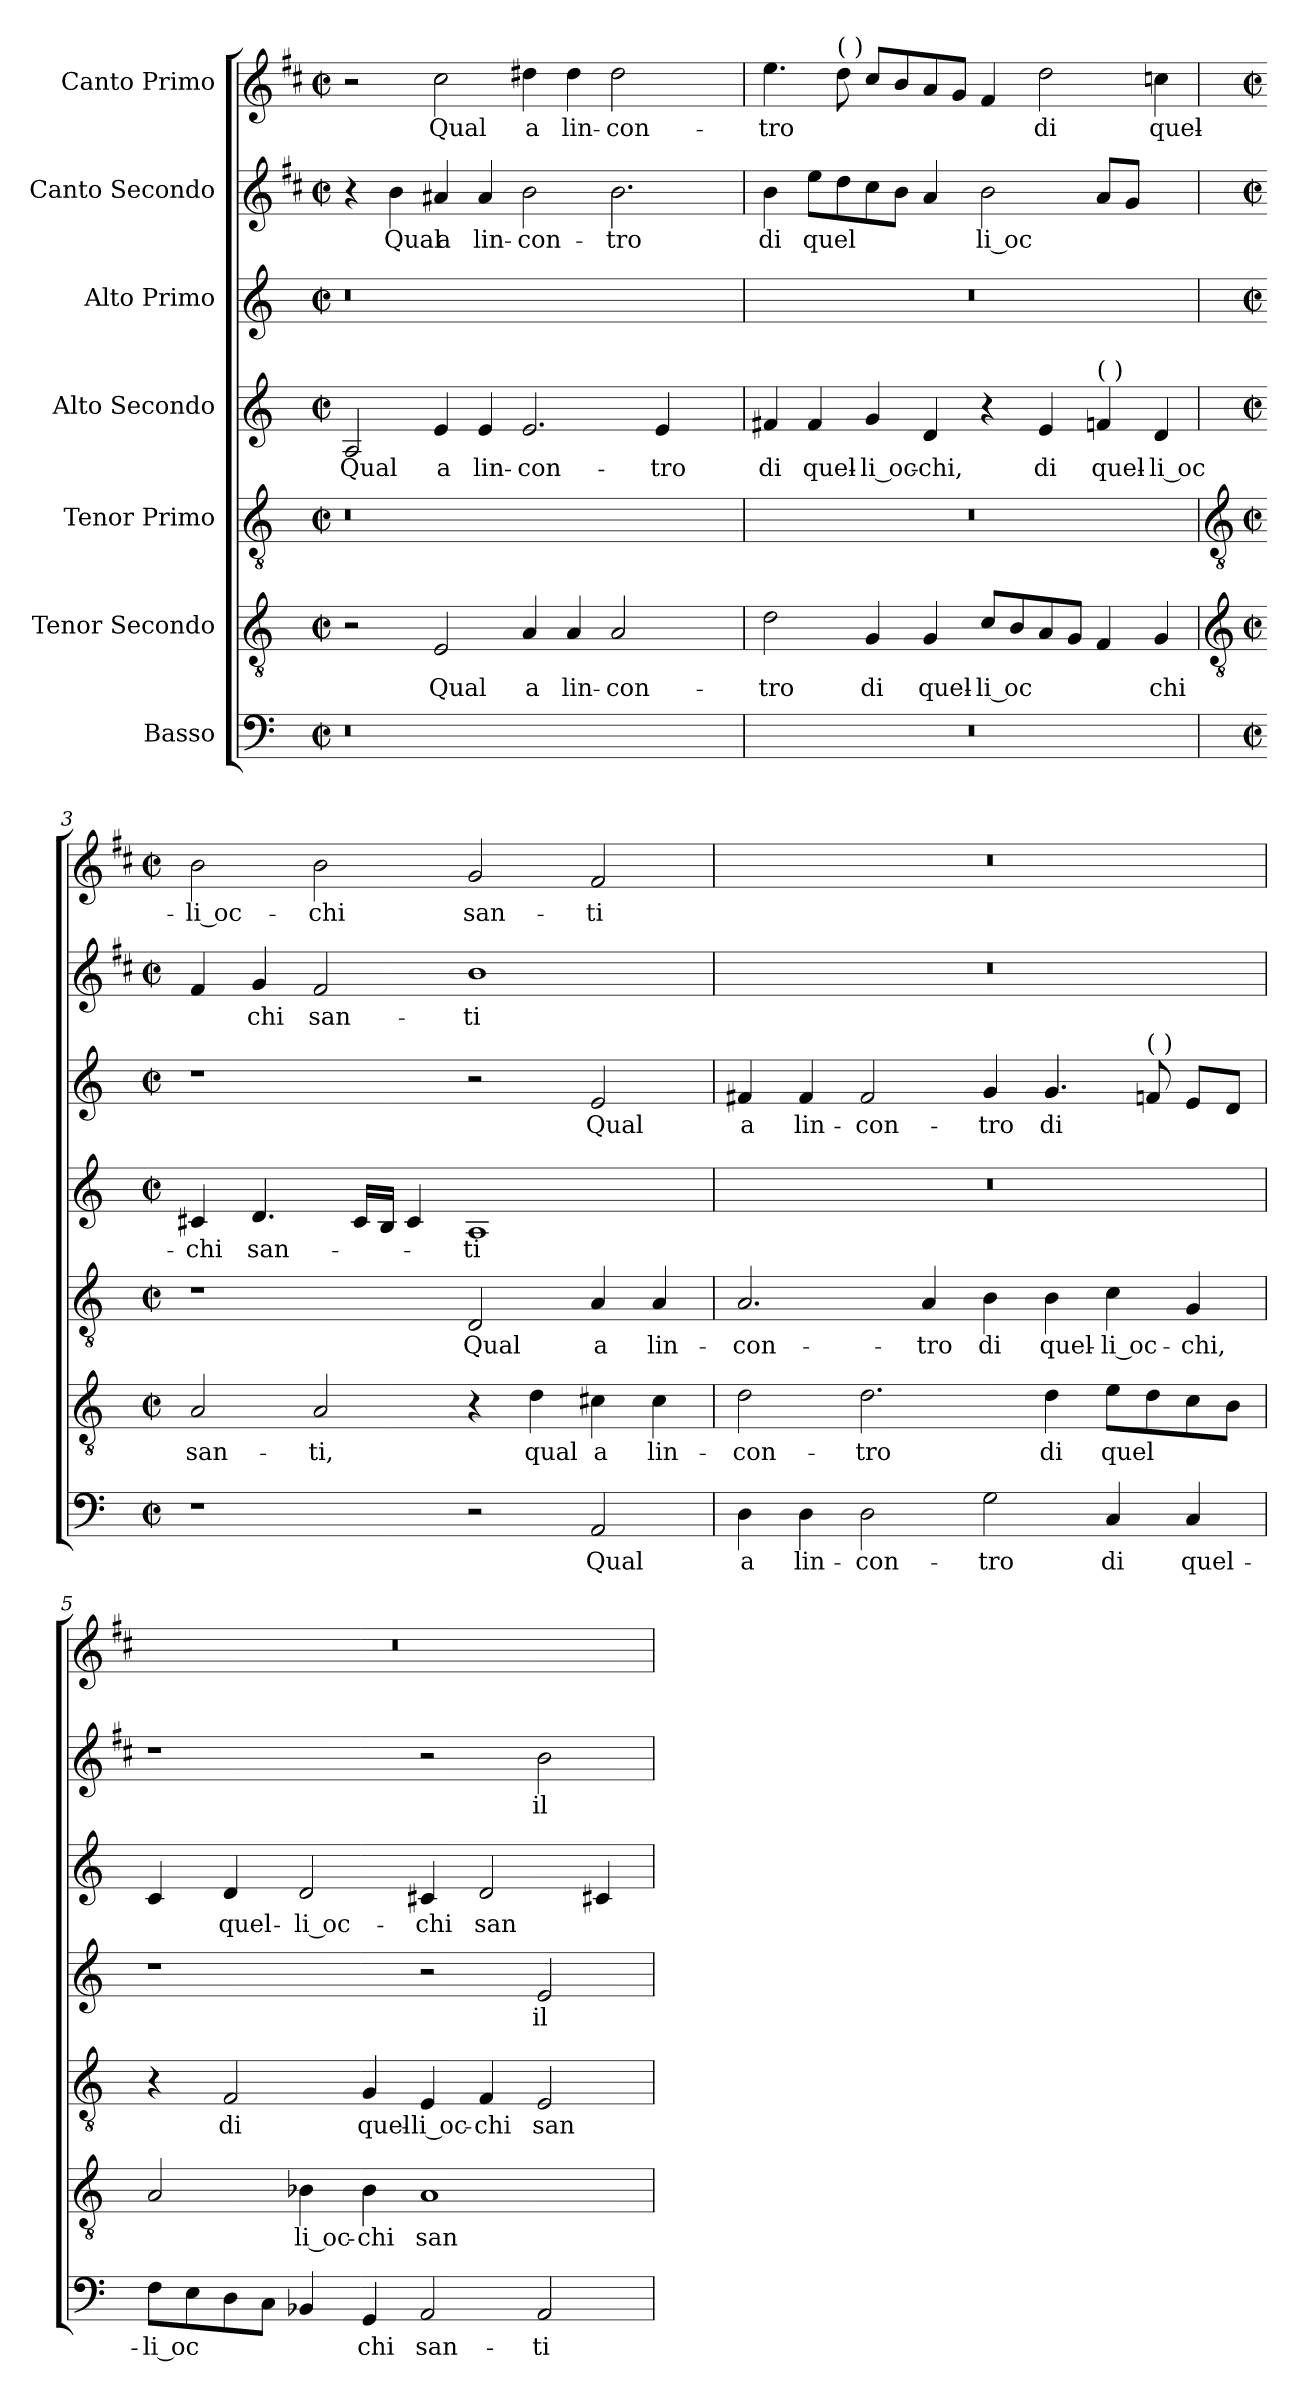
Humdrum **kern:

**kern	**text	**kern	**text	**kern	**text	**kern	**text	**kern	**text	**kern	**text	**kern	**text
*part7	*part7	*part6	*part6	*part5	*part5	*part4	*part4	*part3	*part3	*part2	*part2	*part1	*part1
*staff7	*staff7	*staff6	*staff6	*staff5	*staff5	*staff4	*staff4	*staff3	*staff3	*staff2	*staff2	*staff1	*staff1
*I"Basso	*	*I"Tenor Secondo	*	*I"Tenor Primo	*	*I"Alto Secondo	*	*I"Alto Primo	*	*I"Canto Secondo	*	*I"Canto Primo	*
*clefF4	*	*clefGv2	*	*clefGv2	*	*clefG2	*	*clefG2	*	*clefG2	*	*clefG2	*
*	*	*	*	*	*	*	*	*	*	*ITrd1c2	*	*ITrd1c2	*
*k[]	*	*k[]	*	*k[]	*	*k[]	*	*k[]	*	*k[]	*	*k[]	*
*C:	*	*C:	*	*C:	*	*C:	*	*C:	*	*C:	*	*C:	*
*M4/2	*	*M4/2	*	*M4/2	*	*M4/2	*	*M4/2	*	*M4/2	*	*M4/2	*
*met(c|)	*	*met(c|)	*	*met(c|)	*	*met(c|)	*	*met(c|)	*	*met(c|)	*	*met(c|)	*
=1	=1	=1	=1	=1	=1	=1	=1	=1	=1	=1	=1	=1	=1
!	!	!	!	!	!	!	!LO:LY:b	!	!	!	!	!	!
0r	.	2r	.	0r	.	2A	Qual	0r	.	4r	.	2r	.
!	!	!	!	!	!	!	!	!	!	!	!LO:LY:b	!	!
.	.	.	.	.	.	.	.	.	.	4a	Qual	.	.
!	!	!	!LO:LY:b	!	!	!	!LO:LY:b	!	!	!	!LO:LY:b	!	!LO:LY:b
.	.	2E	Qual	.	.	4e	a	.	.	4g#X	a	2b	Qual
!	!	!	!	!	!	!	!LO:LY:b	!	!	!	!LO:LY:b	!	!
.	.	.	.	.	.	4e	lin-	.	.	4g#	lin-	.	.
!	!	!	!LO:LY:b	!	!	!	!LO:LY:b	!	!	!	!LO:LY:b	!	!LO:LY:b
.	.	4A	a	.	.	2.e	-con-	.	.	2a	-con-	4cc#X	a
!	!	!	!LO:LY:b	!	!	!	!	!	!	!	!	!	!LO:LY:b
.	.	4A	lin-	.	.	.	.	.	.	.	.	4cc#	lin-
!	!	!	!LO:LY:b	!	!	!	!	!	!	!	!LO:LY:b	!	!LO:LY:b
.	.	2A	-con-	.	.	.	.	.	.	2.a	-tro	2cc#	-con-
!	!	!	!	!	!	!	!LO:LY:b	!	!	!	!	!	!
.	.	.	.	.	.	4e	-tro	.	.	.	.	.	.
4ryy	.	4ryy	.	4ryy	.	4ryy	.	4ryy	.	.	.	4ryy	.
=2	=2	=2	=2	=2	=2	=2	=2	=2	=2	=2	=2	=2	=2
!	!	!	!LO:LY:b	!	!	!	!LO:LY:b	!	!	!	!LO:LY:b	!	!LO:LY:b
0r	.	2d	-tro	0r	.	4f#X	di	0r	.	4a	di	4.dd	-tro
!	!	!	!	!	!	!	!LO:LY:b	!	!	!	!LO:LY:b	!	!
.	.	.	.	.	.	4f#	quel-	.	.	8ddL	quel	.	.
!	!	!	!	!	!	!	!	!	!	!	!	!LO:TX:a:t=(  )	!
.	.	.	.	.	.	.	.	.	.	8cc	.	8cc	.
!	!	!	!LO:LY:b	!	!	!	!LO:LY:b	!	!	!	!	!	!
.	.	4G	di	.	.	4g	-li oc-	.	.	8b	.	8bL	.
!	!	!	!	!	!	!	!	!	!	!	!LO:LY:b	!	!
.	.	.	.	.	.	.	.	.	.	8aJ	-	8a	.
!	!	!	!LO:LY:b	!	!	!	!LO:LY:b	!	!	!	!	!	!
.	.	4G	quel-	.	.	4d	-chi,	.	.	4g	.	8g	.
.	.	.	.	.	.	.	.	.	.	.	.	8fJ	.
!	!	!	!LO:LY:b	!	!	!	!	!	!	!	!LO:LY:b	!	!
.	.	8cL	-li oc	.	.	4r	.	.	.	2a	li oc-	4e	.
.	.	8B	.	.	.	.	.	.	.	.	.	.	.
!	!	!	!	!	!	!	!LO:LY:b	!	!	!	!	!	!LO:LY:b
.	.	8A	.	.	.	4e	di	.	.	.	.	2cc	di
.	.	8GJ	.	.	.	.	.	.	.	.	.	.	.
!	!	!	!	!	!	!LO:TX:a:t=(  )	!	!	!	!	!	!	!
!	!	!	!	!	!	!	!LO:LY:b	!	!	!	!	!	!
.	.	4F	.	.	.	4f	quel-	.	.	8gL	.	.	.
.	.	.	.	.	.	.	.	.	.	8fJ	.	.	.
!	!	!	!LO:LY:b	!	!	!	!LO:LY:b	!	!	!	!	!	!LO:LY:b
.	.	4G	chi	.	.	4d	-li oc-	.	.	4ryy	.	4b-X	quel-
!!LO:LB:g=z
=3	=3	=3	=3	=3	=3	=3	=3	=3	=3	=3	=3	=3	=3
*	*	*clefGv2	*	*clefGv2	*	*	*	*	*	*	*	*	*
*M4/2	*	*M4/2	*	*M4/2	*	*M4/2	*	*M4/2	*	*M4/2	*	*M4/2	*
*met(c|)	*	*met(c|)	*	*met(c|)	*	*met(c|)	*	*met(c|)	*	*met(c|)	*	*met(c|)	*
!	!	!	!LO:LY:b	!	!	!	!LO:LY:b	!	!	!	!LO:LY:b	!	!LO:LY:b
1r	.	2A	san-	1r	.	4c#X	-chi	1r	.	4e	--	2a	-li oc-
!	!	!	!	!	!	!	!LO:LY:b	!	!	!	!LO:LY:b	!	!
.	.	.	.	.	.	4.d	san-	.	.	4f	chi	.	.
!	!	!	!LO:LY:b	!	!	!	!	!	!	!	!LO:LY:b	!	!LO:LY:b
.	.	2A	-ti,	.	.	.	.	.	.	2e	san-	2a	-chi
.	.	.	.	.	.	16c#LL	.	.	.	.	.	.	.
.	.	.	.	.	.	16BJJ	.	.	.	.	.	.	.
.	.	.	.	.	.	4c#	.	.	.	.	.	.	.
!	!	!	!	!	!LO:LY:b	!	!LO:LY:b	!	!	!	!LO:LY:b	!	!LO:LY:b
2r	.	4r	.	2D	Qual	1A	-ti	2r	.	1a	-ti	2f	san-
!	!	!	!LO:LY:b	!	!	!	!	!	!	!	!	!	!
.	.	4d	qual	.	.	.	.	.	.	.	.	.	.
!	!LO:LY:b	!	!LO:LY:b	!	!LO:LY:b	!	!	!	!LO:LY:b	!	!	!	!LO:LY:b
2AA	Qual	4c#X	a	4A	a	.	.	2e	Qual	.	.	2e	-ti
!	!	!	!LO:LY:b	!	!LO:LY:b	!	!	!	!	!	!	!	!
.	.	4c#	lin-	4A	lin-	.	.	.	.	.	.	.	.
=4	=4	=4	=4	=4	=4	=4	=4	=4	=4	=4	=4	=4	=4
!	!LO:LY:b	!	!LO:LY:b	!	!LO:LY:b	!	!	!	!LO:LY:b	!	!	!	!
4D	a	2d	-con-	2.A	-con-	0r	.	4f#X	a	0r	.	0r	.
!	!LO:LY:b	!	!	!	!	!	!	!	!LO:LY:b	!	!	!	!
4D	lin-	.	.	.	.	.	.	4f#	lin-	.	.	.	.
!	!LO:LY:b	!	!LO:LY:b	!	!	!	!	!	!LO:LY:b	!	!	!	!
2D	-con-	2.d	-tro	.	.	.	.	2f#	-con-	.	.	.	.
!	!	!	!	!	!LO:LY:b	!	!	!	!	!	!	!	!
.	.	.	.	4A	-tro	.	.	.	.	.	.	.	.
!	!LO:LY:b	!	!	!	!LO:LY:b	!	!	!	!LO:LY:b	!	!	!	!
2G	-tro	.	.	4B	di	.	.	4g	-tro	.	.	.	.
!	!	!	!LO:LY:b	!	!LO:LY:b	!	!	!	!LO:LY:b	!	!	!	!
.	.	4d	di	4B	quel-	.	.	4.g	di	.	.	.	.
!	!LO:LY:b	!	!LO:LY:b	!	!LO:LY:b	!	!	!	!	!	!	!	!
4C	di	8eL	quel	4c	-li oc-	.	.	.	.	.	.	.	.
!	!	!	!	!	!	!	!	!LO:TX:a:t=(  )	!	!	!	!	!
.	.	8d	.	.	.	.	.	8f	.	.	.	.	.
!	!LO:LY:b	!	!	!	!LO:LY:b	!	!	!	!	!	!	!	!
4C	quel-	8c	.	4G	-chi,	.	.	8eL	.	.	.	.	.
.	.	8BJ	.	.	.	.	.	8dJ	.	.	.	.	.
=5	=5	=5	=5	=5	=5	=5	=5	=5	=5	=5	=5	=5	=5
!	!LO:LY:b	!	!	!	!	!	!	!	!	!	!	!	!
8FL	-li oc	2A	.	4r	.	1r	.	4c	.	1r	.	0r	.
8E	.	.	.	.	.	.	.	.	.	.	.	.	.
!	!	!	!	!	!LO:LY:b	!	!	!	!LO:LY:b	!	!	!	!
8D	.	.	.	2F	di	.	.	4d	quel-	.	.	.	.
8CJ	.	.	.	.	.	.	.	.	.	.	.	.	.
!	!	!	!LO:LY:b	!	!	!	!	!	!LO:LY:b	!	!	!	!
4BB-X	.	4B-X	li oc-	.	.	.	.	2d	-li oc-	.	.	.	.
!	!LO:LY:b	!	!LO:LY:b	!	!LO:LY:b	!	!	!	!	!	!	!	!
4GG	chi	4B-	-chi	4G	quel-	.	.	.	.	.	.	.	.
!	!LO:LY:b	!	!LO:LY:b	!	!LO:LY:b	!	!	!	!LO:LY:b	!	!	!	!
2AA	san-	1A	san-	4E	-li oc-	2r	.	4c#X	-chi	2r	.	.	.
!	!	!	!	!	!LO:LY:b	!	!	!	!LO:LY:b	!	!	!	!
.	.	.	.	4F	-chi	.	.	2d	san	.	.	.	.
!	!LO:LY:b	!	!	!	!LO:LY:b	!	!LO:LY:b	!	!	!	!LO:LY:b	!	!
2AA	-ti	.	.	2E	san-	2e	il	.	.	2a	il	.	.
.	.	.	.	.	.	.	.	4c#X	.	.	.	.	.
=	=	=	=	=	=	=	=	=	=	=	=	=	=
*-	*-	*-	*-	*-	*-	*-	*-	*-	*-	*-	*-	*-	*-
